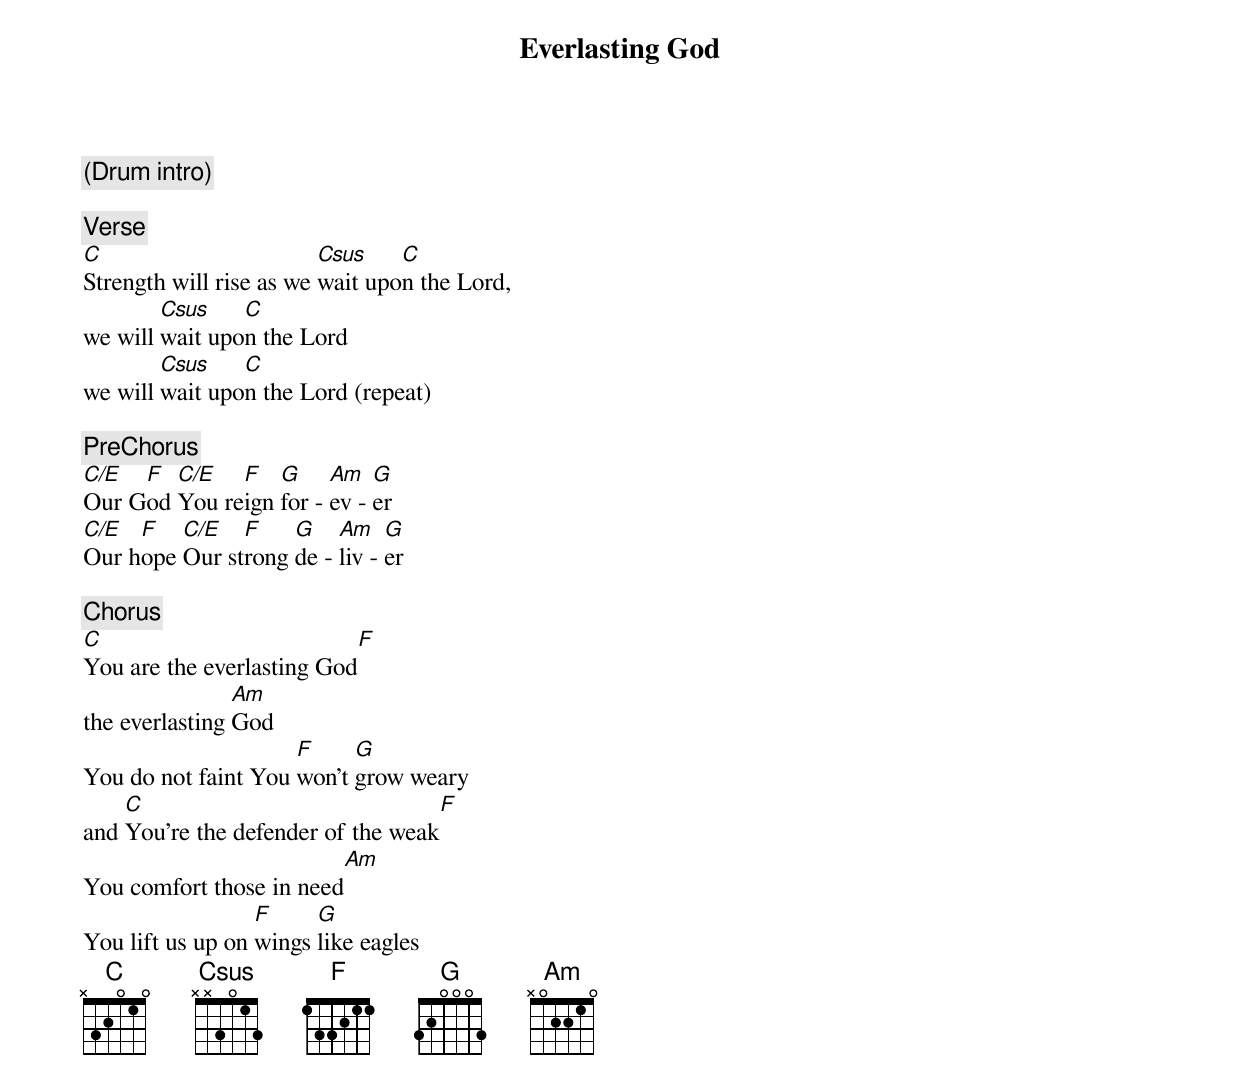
Everlasting God

(Drum intro)

[Verse]
C                        Csus    C
Strength will rise as we wait upon the Lord,
        Csus    C
we will wait upon the Lord
        Csus    C
we will wait upon the Lord (repeat)

[PreChorus]
C/E  F  C/E   F   G     Am   G
Our God You reign for - ev - er
C/E  F   C/E   F    G    Am    G
Our hope Our strong de - liv - er

[Chorus]
C                          F
You are the everlasting God
                Am
the everlasting God
                     F     G
You do not faint You won't grow weary
    C                              F
and You're the defender of the weak
                         Am
You comfort those in need
                  F     G
You lift us up on wings like eagles
